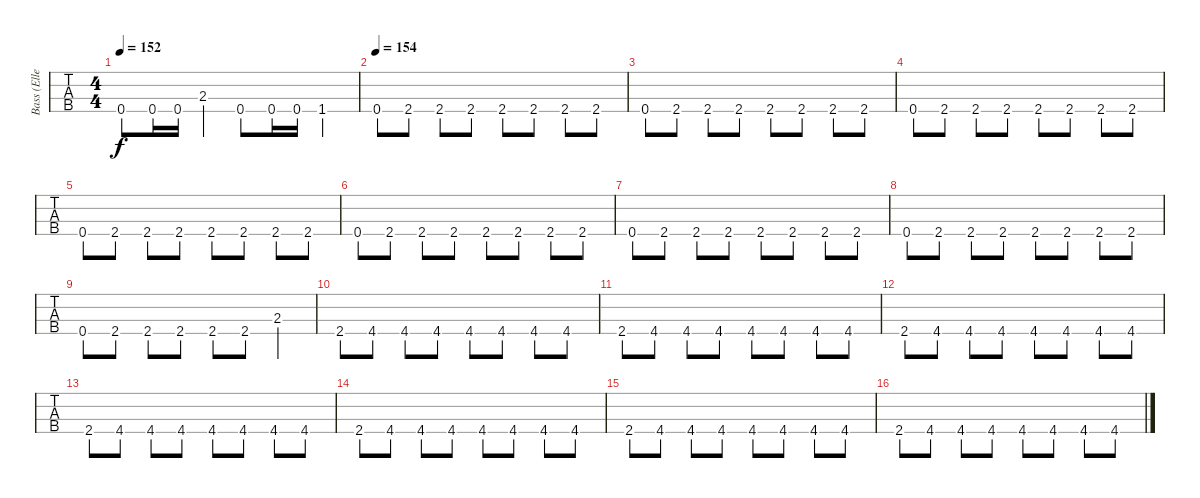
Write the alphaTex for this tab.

\track ("Bass (Ellefson)" "Bass (Elle") {instrument electricbassfinger}
\staff {tabs}
\tuning (G2 D2 A1 E1) {hide}
\ts (4 4)
\tempo 152
\clef f4
\ks c
0.4.8{dy f} 0.4.16 0.4.16 2.3.4 0.4.8 0.4.16 0.4.16 1.4.4 |
\tempo 152
\tempo 154
0.4.8 2.4.8 2.4.8 2.4.8 2.4.8 2.4.8 2.4.8 2.4.8 |
0.4.8 2.4.8 2.4.8 2.4.8 2.4.8 2.4.8 2.4.8 2.4.8 |
0.4.8 2.4.8 2.4.8 2.4.8 2.4.8 2.4.8 2.4.8 2.4.8 |
0.4.8 2.4.8 2.4.8 2.4.8 2.4.8 2.4.8 2.4.8 2.4.8 |
0.4.8 2.4.8 2.4.8 2.4.8 2.4.8 2.4.8 2.4.8 2.4.8 |
0.4.8 2.4.8 2.4.8 2.4.8 2.4.8 2.4.8 2.4.8 2.4.8 |
0.4.8 2.4.8 2.4.8 2.4.8 2.4.8 2.4.8 2.4.8 2.4.8 |
0.4.8 2.4.8 2.4.8 2.4.8 2.4.8 2.4.8 2.3.4 |
2.4.8 4.4.8 4.4.8 4.4.8 4.4.8 4.4.8 4.4.8 4.4.8 |
2.4.8 4.4.8 4.4.8 4.4.8 4.4.8 4.4.8 4.4.8 4.4.8 |
2.4.8 4.4.8 4.4.8 4.4.8 4.4.8 4.4.8 4.4.8 4.4.8 |
2.4.8 4.4.8 4.4.8 4.4.8 4.4.8 4.4.8 4.4.8 4.4.8 |
2.4.8 4.4.8 4.4.8 4.4.8 4.4.8 4.4.8 4.4.8 4.4.8 |
2.4.8 4.4.8 4.4.8 4.4.8 4.4.8 4.4.8 4.4.8 4.4.8 |
2.4.8 4.4.8 4.4.8 4.4.8 4.4.8 4.4.8 4.4.8 4.4.8
